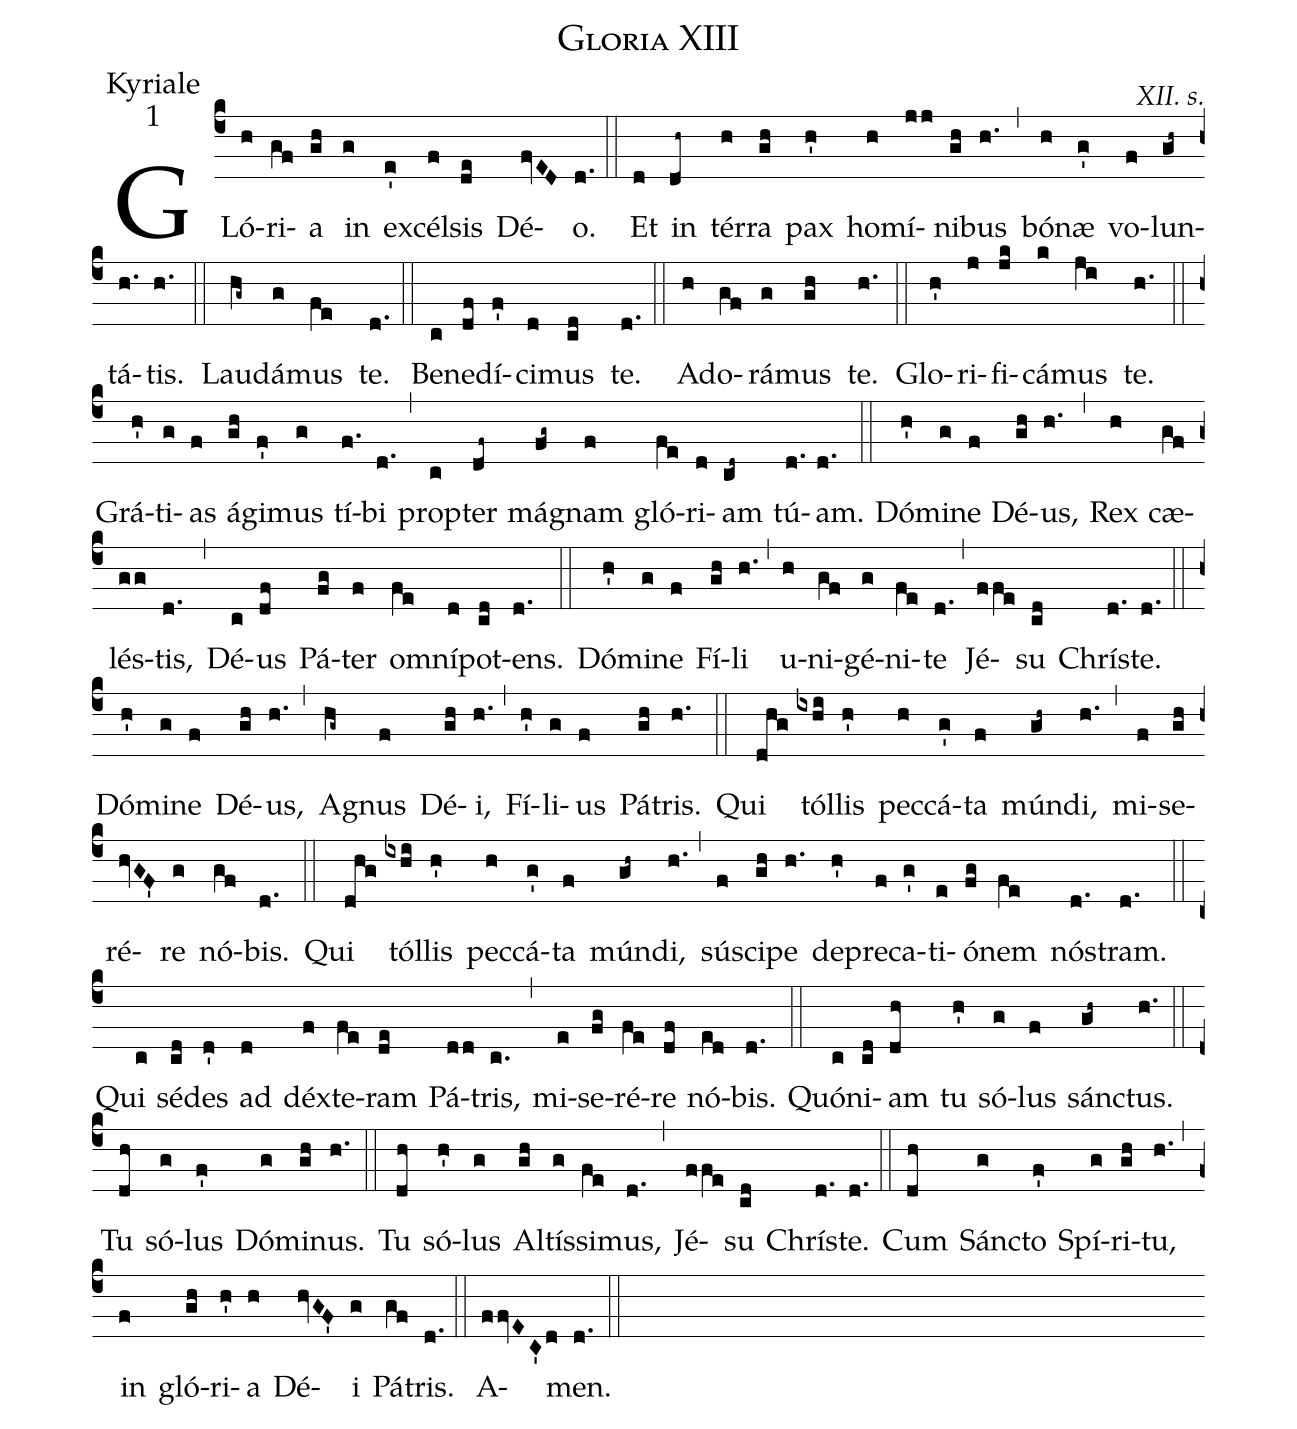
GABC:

name:Gloria XIII;
office-part:Kyriale;
mode:1;
commentary:XII. s.;
%%
(c4) GLó(h)ri(gf)a(gh) in(g) ex(e')cél(f)sis(de) Dé(fvED)o.(d.) (::) Et(d) in(dh~) tér(h)ra(gh) pax(h') ho(h)mí(jj)ni(gh)bus(h.) (,) bó(h)næ(g') vo(f)lun(gh~)tá(h.)tis.(h.) (::) Lau(hg~)dá(g)mus(fe) te.(d.) (::) Be(c)ne(df)dí(f')ci(d)mus(cd) te.(d.) (::) Ad(h)o(gf)rá(g)mus(gh) te.(h.) (::) Glo(h')ri(j)fi(jk)cá(k)mus(ji) te.(h.) (::) Grá(h')ti(g)as(f) á(gh)gi(f')mus(g) tí(f.)bi(d.) (,) prop(c)ter(df~) má(fg~)gnam(f) gló(fe)ri(d)am(cd~) tú(d.)am.(d.) (::) Dó(h')mi(g)ne(f) Dé(gh)us,(h.) (,) Rex(h) cæ(gf)lés(gg)tis,(d.) (,) Dé(c)us(df) Pá(fg)ter(f) om(fe)ní(d)pot(cd)ens.(d.) (::) Dó(h')mi(g)ne(f) Fí(gh)li(h.) (,) u(h)ni(gf)gé(g)ni(fe)te(d.) (,) Jé(ffe)su(cd) Chrís(d.)te.(d.) (::) Dó(h')mi(g)ne(f) Dé(gh)us,(h.) (,) A(hg~)gnus(f) Dé(gh)i,(h.) (,) Fí(h')li(g)us(f) Pá(gh)tris.(h.) (::) Qui(dhg) tól(ixhi)lis(h') pec(h)cá(g')ta(f) mún(gh~)di,(h.) (,) mi(f)se(gh)ré(hvGF')re(g) nó(gf)bis.(d.) (::) Qui(dhg) tól(ixhi)lis(h') pec(h)cá(g')ta(f) mún(gh~)di,(h.) (,) sú(f)sci(gh)pe(h.) de(h')pre(f)ca(g')ti(e)ó(fg)nem(fe) nós(d.)tram.(d.) (::) Qui(c) sé(cd)des(d') ad(d) déx(f)te(fe)ram(de) Pá(dd)tris,(c.) (,) mi(e)se(fg)ré(fe)re(df) nó(ed)bis.(d.) (::) Quón(c)i(cd)am(dh) tu(h') só(g)lus(f) sánc(gh~)tus.(h.) (::) Tu(dh) só(g)lus(f') Dó(g)mi(gh)nus.(h.) (::) Tu(dh) só(h')lus(g) Al(gh)tís(g)si(fe)mus,(d.) (,) Jé(ffe)su(cd) Chrís(d.)te.(d.) (::) Cum(dh) Sánc(g)to(f') Spí(g)ri(gh)tu,(h.) (,) in(f) gló(gh)ri(h')a(h) Dé(hvGF')i(g) Pá(gf)tris.(d.) (::) A(ffvEC'd)men.(d.) (::)
